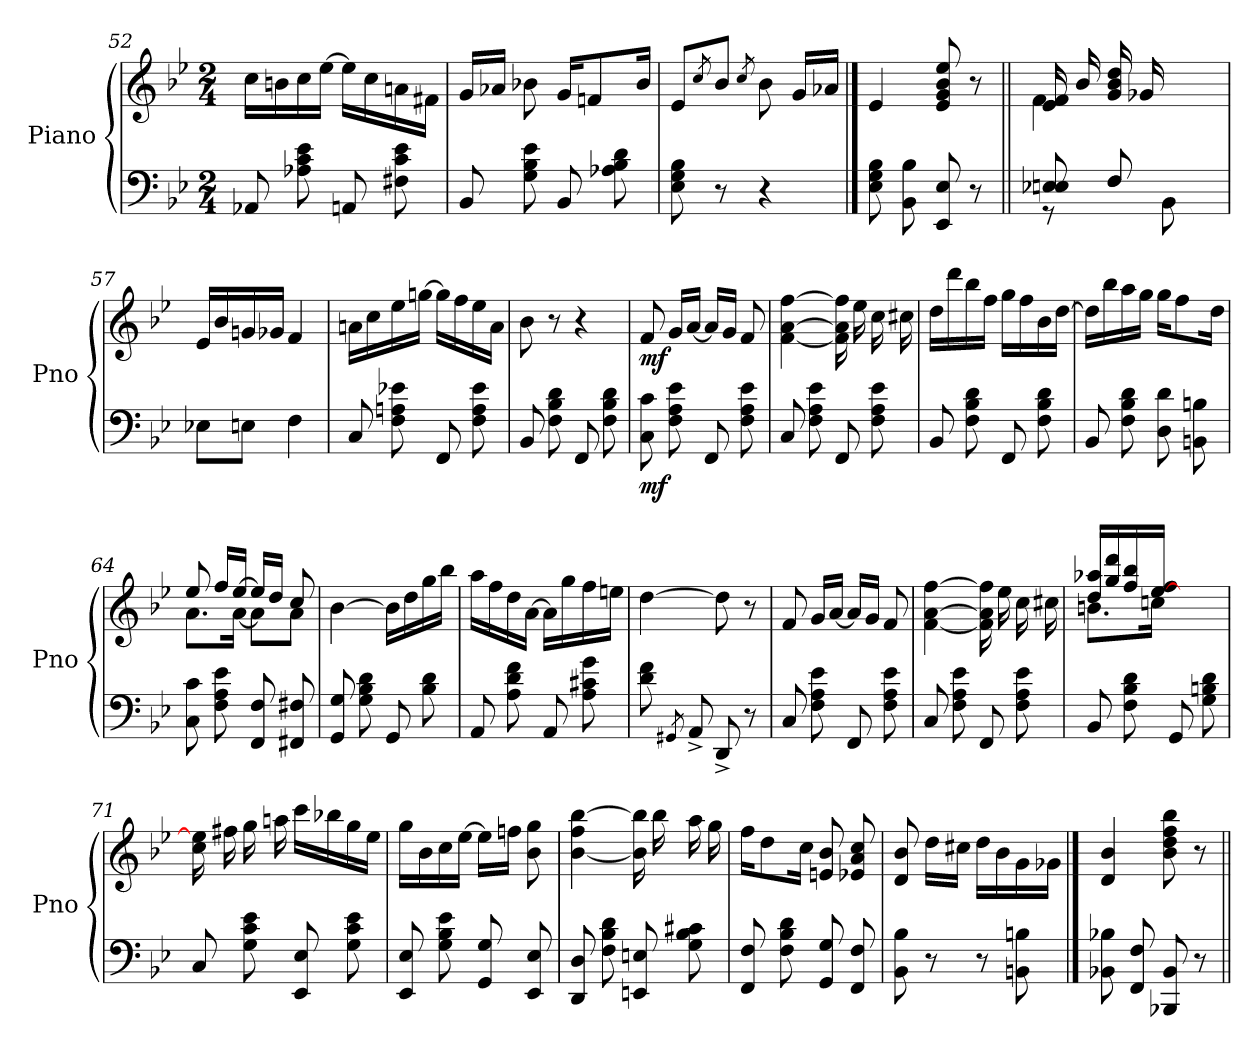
**kern	**dynam	**kern	**dynam
*part2	*part2	*part1	*part1
*staff2	*staff2	*staff1	*staff1
*I"Piano	*	*I"Piano	*
*I'Pno	*	*I'Pno	*
!!LO:LB:g=z
*clefF4	*	*clefG2	*
*k[b-e-]	*	*k[b-e-]	*
*M2/4	*	*M2/4	*
=52	=52	=52	=52
8AA-X/	.	16cc\LL	.
.	.	16bn\	.
8A-X\ 8c\ 8e-\	.	16cc\	.
.	.	[16ee-\JJ	.
8AAn/	.	16ee-\LL]	.
.	.	16cc\	.
8F#X\ 8c\ 8e-\	.	16an\	.
.	.	16f#X\JJ	.
=53	=53	=53	=53
8BB-/	.	16g/LL	.
.	.	16a-X/JJ	.
8G\ 8B-\ 8e-\	.	8b-X\	.
8BB-/	.	16g/KL	.
.	.	8fn/	.
8A-X\ 8B-\ 8d\	.	.	.
.	.	16b-/Jk	.
=54	=54	=54	=54
8E-\ 8G\ 8B-\	.	8e-/L	.
.	.	8qcc/	.
8r	.	8b-/J	.
.	.	8qcc/	.
4r	.	8b-\	.
.	.	16g/LL	.
.	.	16a-X/JJ	.
==55	==55	==55	==55
8E-\ 8G\ 8B-\	.	4e-/	.
8BB-\ 8B-\	.	.	.
8EE-/ 8E-/	.	8e-/ 8g/ 8b-/ 8ee-/	.
8r	.	8r	.
=56||	=56||	=56||	=56||
*^	*	*^	*
8E-X/ 8En/	8r	.	16e-/ 16f/	4f\	.
.	.	.	16b-/	.	.
4F/	8F/	.	16g/ 16b-/ 16dd/	.	.
.	.	.	16g-X/	.	.
.	8BB-\	.	4ryy	4ryy	.
8ryy	8ryy	.	.	.	.
*v	*v	*	*	*	*
*	*	*v	*v	*
!!LO:LB:g=z
=57	=57	=57	=57
8E-X\L	.	16e-/LL	.
.	.	16b-/	.
8En\J	.	16gn/	.
.	.	16g-X/JJ	.
4F\	.	4f/	.
=58	=58	=58	=58
8C/	.	16an\LL	.
.	.	16cc\	.
8F\ 8An\ 8e-X\	.	16ee-\	.
.	.	[16ggn\JJ	.
8FF/	.	16gg\LL]	.
.	.	16ff\	.
8F\ 8A\ 8e-\	.	16ee-\	.
.	.	16a\JJ	.
=59	=59	=59	=59
8BB-/	.	8b-\	.
8F\ 8B-\ 8d\	.	8r	.
8FF/	.	4r	.
8F\ 8B-\ 8d\	.	.	.
=60!|	=60!|	=60!|	=60!|
!	!LO:DY:b	!	!LO:DY:b
8C\ 8c\	mf	8f/	mf
8F\ 8A\ 8e-\	.	16g/LL	.
.	.	[16a/JJ	.
8FF/	.	16a/LL]	.
.	.	16g/JJ	.
8F\ 8A\ 8e-\	.	8f/	.
=61	=61	=61	=61
8C/	.	[4f\ [4a\ [4ff\	.
8F\ 8A\ 8e-\	.	.	.
8FF/	.	16f\] 16a\] 16ff\]	.
.	.	16ee-\	.
8F\ 8A\ 8e-\	.	16cc\	.
.	.	16cc#X\	.
!!LO:PB:g=z
=62	=62	=62	=62
8BB-/	.	16dd\LL	.
.	.	16ddd\	.
8F\ 8B-\ 8d\	.	16bb-\	.
.	.	16ff\JJ	.
8FF/	.	16gg\LL	.
.	.	16ff\	.
8F\ 8B-\ 8d\	.	16b-\	.
.	.	[16dd\JJ	.
=63	=63	=63	=63
8BB-/	.	16dd\LL]	.
.	.	16bb-\	.
8F\ 8B-\ 8d\	.	16aa\	.
.	.	16gg\JJ	.
8D\ 8d\	.	16gg\KL	.
.	.	8ff\	.
8BBn\ 8Bn\	.	.	.
.	.	16dd\Jk	.
=64	=64	=64	=64
*	*	*^	*
8C\ 8c\	.	8ee-/	8.a\L	.
8F\ 8A\ 8e-\	.	16ff/LL	.	.
.	.	[16ee-/JJ	[16a\Jk	.
8FF/ 8F/	.	16ee-/LL]	8a\L]	.
.	.	16dd/JJ	.	.
8FF#X/ 8F#X/	.	8cc/	8a\J	.
*	*	*v	*v	*
=65	=65	=65	=65
8GG/ 8G/	.	[4b-\	.
8G\ 8B-\ 8d\	.	.	.
8GG/	.	16b-\LL]	.
.	.	16dd\	.
8B-\ 8d\	.	16gg\	.
.	.	16bb-\JJ	.
=66	=66	=66	=66
8AA/	.	16aa\LL	.
.	.	16ff\	.
8A\ 8d\ 8f\	.	16dd\	.
.	.	[16a\JJ	.
8AA/	.	16a\LL]	.
.	.	16gg\	.
8A\ 8c#X\ 8g\	.	16ff\	.
.	.	16een\JJ	.
!!LO:LB:g=z
=67	=67	=67	=67
8d\ 8f\	.	[4dd\	.
8qGG#X/	.	.	.
8AA^/	.	.	.
8DD^/	.	8dd\]	.
8r	.	8r	.
=68	=68	=68	=68
8C/	.	8f/	.
8F\ 8A\ 8e-\	.	16g/LL	.
.	.	[16a/JJ	.
8FF/	.	16a/LL]	.
.	.	16g/JJ	.
8F\ 8A\ 8e-\	.	8f/	.
=69	=69	=69	=69
8C/	.	[4f\ [4a\ [4ff\	.
8F\ 8A\ 8e-\	.	.	.
8FF/	.	16f\] 16a\] 16ff\]	.
.	.	16ee-\	.
8F\ 8A\ 8e-\	.	16cc\	.
.	.	16cc#X\	.
=70	=70	=70	=70
*	*	*^	*
8BB-/	.	16dd/ 16aa-X/LL	8.bn\L	.
.	.	16gg/ 16ddd/	.	.
8F\ 8B-\ 8d\	.	16ff/ 16bb-/	.	.
.	.	[16ee-/ 16ff/JJ	16ccn\Jk	.
8GG/	.	4ryy	4ryy	.
8G\ 8Bn\ 8d\	.	.	.	.
*	*	*v	*v	*
=71	=71	=71	=71
8C/	.	16cc\ 16ee-\]	.
.	.	16ff#X\	.
8G\ 8c\ 8e-\	.	16gg\	.
.	.	16aan\	.
8EE-/ 8E-/	.	16ccc\LL	.
.	.	16bb-X\	.
8G\ 8c\ 8e-\	.	16gg\	.
.	.	16ee-\JJ	.
!!LO:LB:g=z
=72	=72	=72	=72
8EE-/ 8E-/	.	16gg\LL	.
.	.	16b-\	.
8G\ 8B-\ 8e-\	.	16cc\	.
.	.	[16ee-\JJ	.
8GG/ 8G/	.	16ee-\LL]	.
.	.	16ffn\JJ	.
8EE-/ 8E-/	.	8b-\ 8gg\	.
=73	=73	=73	=73
8DD/ 8D/	.	[4b-\ 4ff\ [4bb-\	.
8F\ 8B-\ 8d\	.	.	.
8EEn/ 8En/	.	16b-\] 16bb-\]	.
.	.	16bb-\	.
8G\ 8B-\ 8c#X\	.	16aa\	.
.	.	16gg\	.
=74	=74	=74	=74
8FF/ 8F/	.	16ff\KL	.
.	.	8dd\	.
8F\ 8B-\ 8d\	.	.	.
.	.	16cc\Jk	.
8GG/ 8G/	.	8en/ 8b-/	.
8FF/ 8F/	.	8e-X/ 8a/ 8cc/	.
=75	=75	=75	=75
8BB-\ 8B-\	.	8d/ 8b-/	.
8r	.	16dd\LL	.
.	.	16cc#X\JJ	.
8r	.	16dd\LL	.
.	.	16b-\	.
8BBn\ 8Bn\	.	16g\	.
.	.	16g-X\JJ	.
==76	==76	==76	==76
8BB-X\ 8B-X\	.	4d/ 4b-/	.
8FF/ 8F/	.	.	.
8BBB-X/ 8BB-/	.	8b-\ 8dd\ 8ff\ 8bb-\	.
8r	.	8r	.
=||	=||	=||	=||
*-	*-	*-	*-
